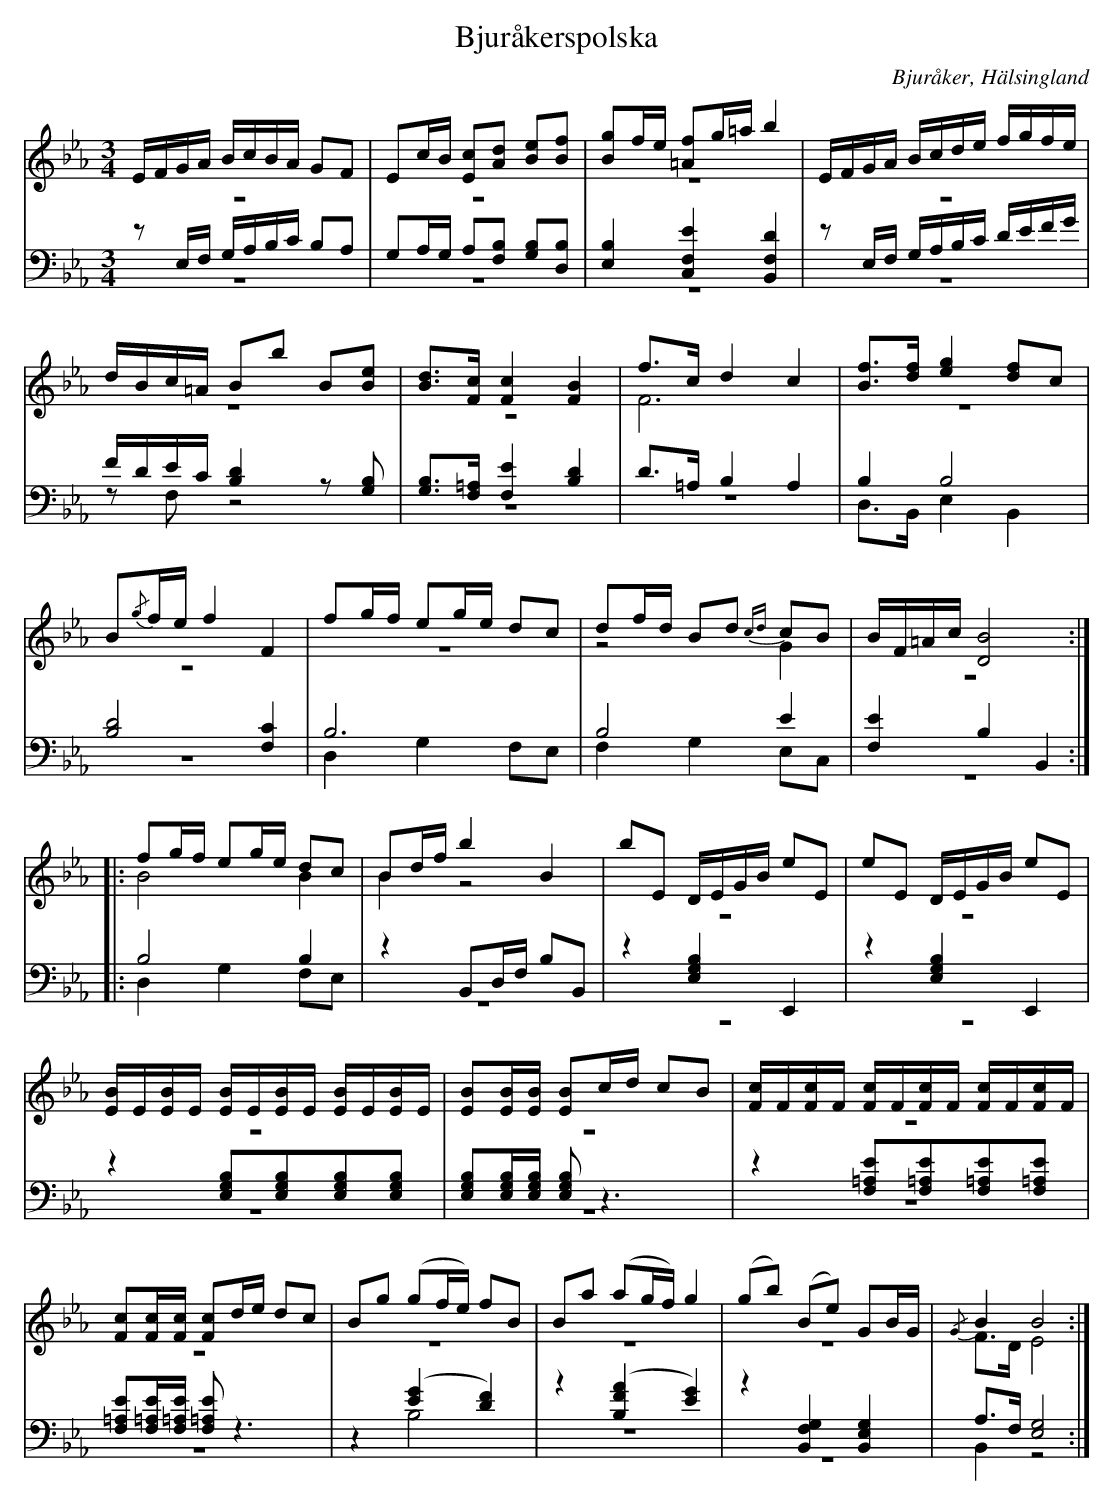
X:1
T: Bjuråkerspolska
O: Bjuråker, Hälsingland
M: 3/4
L: 1/8
K: Eb
V:1
V:2 merge
V:3
V:4 merge
V:1
E/F/G/A/ B/c/B/A/ GF|Ec/B/ [Ec][Ad] [Be][Bf]|[Bg]f/e/ [=Af]g/=a/ b2|E/F/G/A/ B/c/d/e/ f/g/f/e/|
d/B/c/=A/ Bb B[Be]|[Bd]>[Fc] [F2c2] [F2B2]|f>c d2 c2|[Bf]>[df] [e2g2] [df]c|
B{/g}f/e/ f2 F2|fg/f/ eg/e/ dc|df/d/ Bd {cd}cB|B/F/=A/c/ [D4B4]:|
|:fg/f/ eg/e/ dc|Bd/f/ b2 B2|bE D/E/G/B/ eE|eE D/E/G/B/ eE|
[E/B/]E/[E/B/]E/ [E/B/]E/[E/B/]E/ [E/B/]E/[E/B/]E/|[EB][E/B/][E/B/] [EB]c/d/ cB|[F/c/]F/[F/c/]F/ [F/c/]F/[F/c/]F/ [F/c/]F/[F/c/]F/|[Fc][F/c/][F/c/] [Fc]d/e/ dc|Bg (gf/e/) fB|Ba (ag/f/) g2|(gb) (Be) GB/G/|{/G}B2 B4:|
V:2
z6|z6|z6|z6|
z6|z6|F6|z6|
z6|z6|z4 G2|z6:|
|:B4 B2|B2 z4|z6|z6|
z6|z6|z6|z6|
z6|z6|z6|F>D E4:|
V:3 clef=bass
zE,/F,/ G,/A,/B,/C/ B,A,|G,A,/G,/ A,[F,B,] [G,B,][D,B,]|[E,2B,2] [C,2F,2E2] [B,,2F,2D2]|zE,/F,/ G,/A,/B,/C/ D/E/F/G/|
F/D/E/C/ [B,2D2]z[G,B,]|[G,B,]>[F,=A,] [F,2E2] [B,2D2]|D>=A, B,2 A,2|B,2 B,4|
[B,4D4] [F,2C2]|B,6|B,4 E2|[F,2E2] B,2 B,,2:|
|:B,4 B,2|z2 B,,D,/F,/ B,B,,|z2 [E,2G,2B,2] E,,2|z2 [E,2G,2B,2] E,,2|
z2 [E,G,B,][E,G,B,][E,G,B,][E,G,B,]|[E,G,B,][E,/G,/B,/][E,/G,/B,/] [E,G,B,] z3|z2 [F,=A,E][F,=A,E][F,=A,E][F,=A,E]|[F,=A,E][F,/=A,/E/][F,/=A,/E/] [F,=A,E] z3|
z2 ([E2G2] [D2F2])|z2 ([B,2F2A2] [E2G2])|z2 [B,,2F,2G,2] [B,,2E,2G,2]|A,>F, [E,4G,4]:|
V:4  clef=bass
z6|z6|z6|z6|
zF, z4|z6|z6|D,>B,, E,2 B,,2|
z6|D,2 G,2 F,E,|F,2 G,2 E,C,|z6:|
|:D,2 G,2 F,E,|z6|z6|z6|
z6|z6|z6|z6|
z2 B,4|z6|z6|B,,2 z4:|
